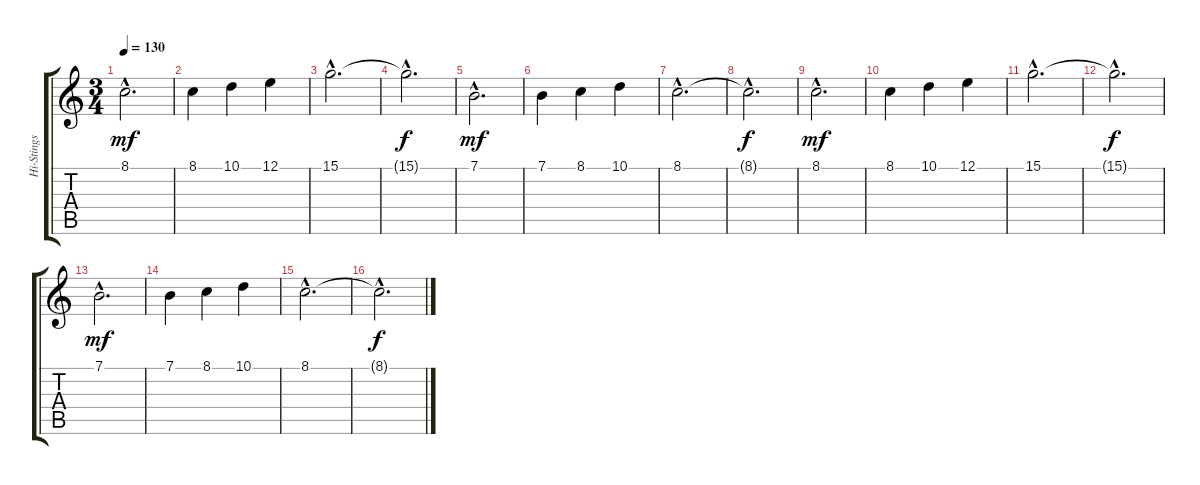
\track ("Hi-Stings" "Hi-Stings") {instrument stringensemble1}
\staff {score tabs}
\tuning (E4 B3 G3 D3 A2 E2) {hide}
\ts (3 4)
\tempo 130
\clef g2
\ks c
8.1{hac}.2{d dy mf} |
8.1.4 10.1.4 12.1.4 |
15.1{hac}.2{d} |
15.1{hac t}.2{d dy f} |
7.1{hac}.2{d dy mf} |
7.1.4 8.1.4 10.1.4 |
8.1{hac}.2{d} |
8.1{hac t}.2{d dy f} |
8.1{hac}.2{d dy mf} |
8.1.4 10.1.4 12.1.4 |
15.1{hac}.2{d} |
15.1{hac t}.2{d dy f} |
7.1{hac}.2{d dy mf} |
7.1.4 8.1.4 10.1.4 |
8.1{hac}.2{d} |
8.1{hac t}.2{d dy f}
